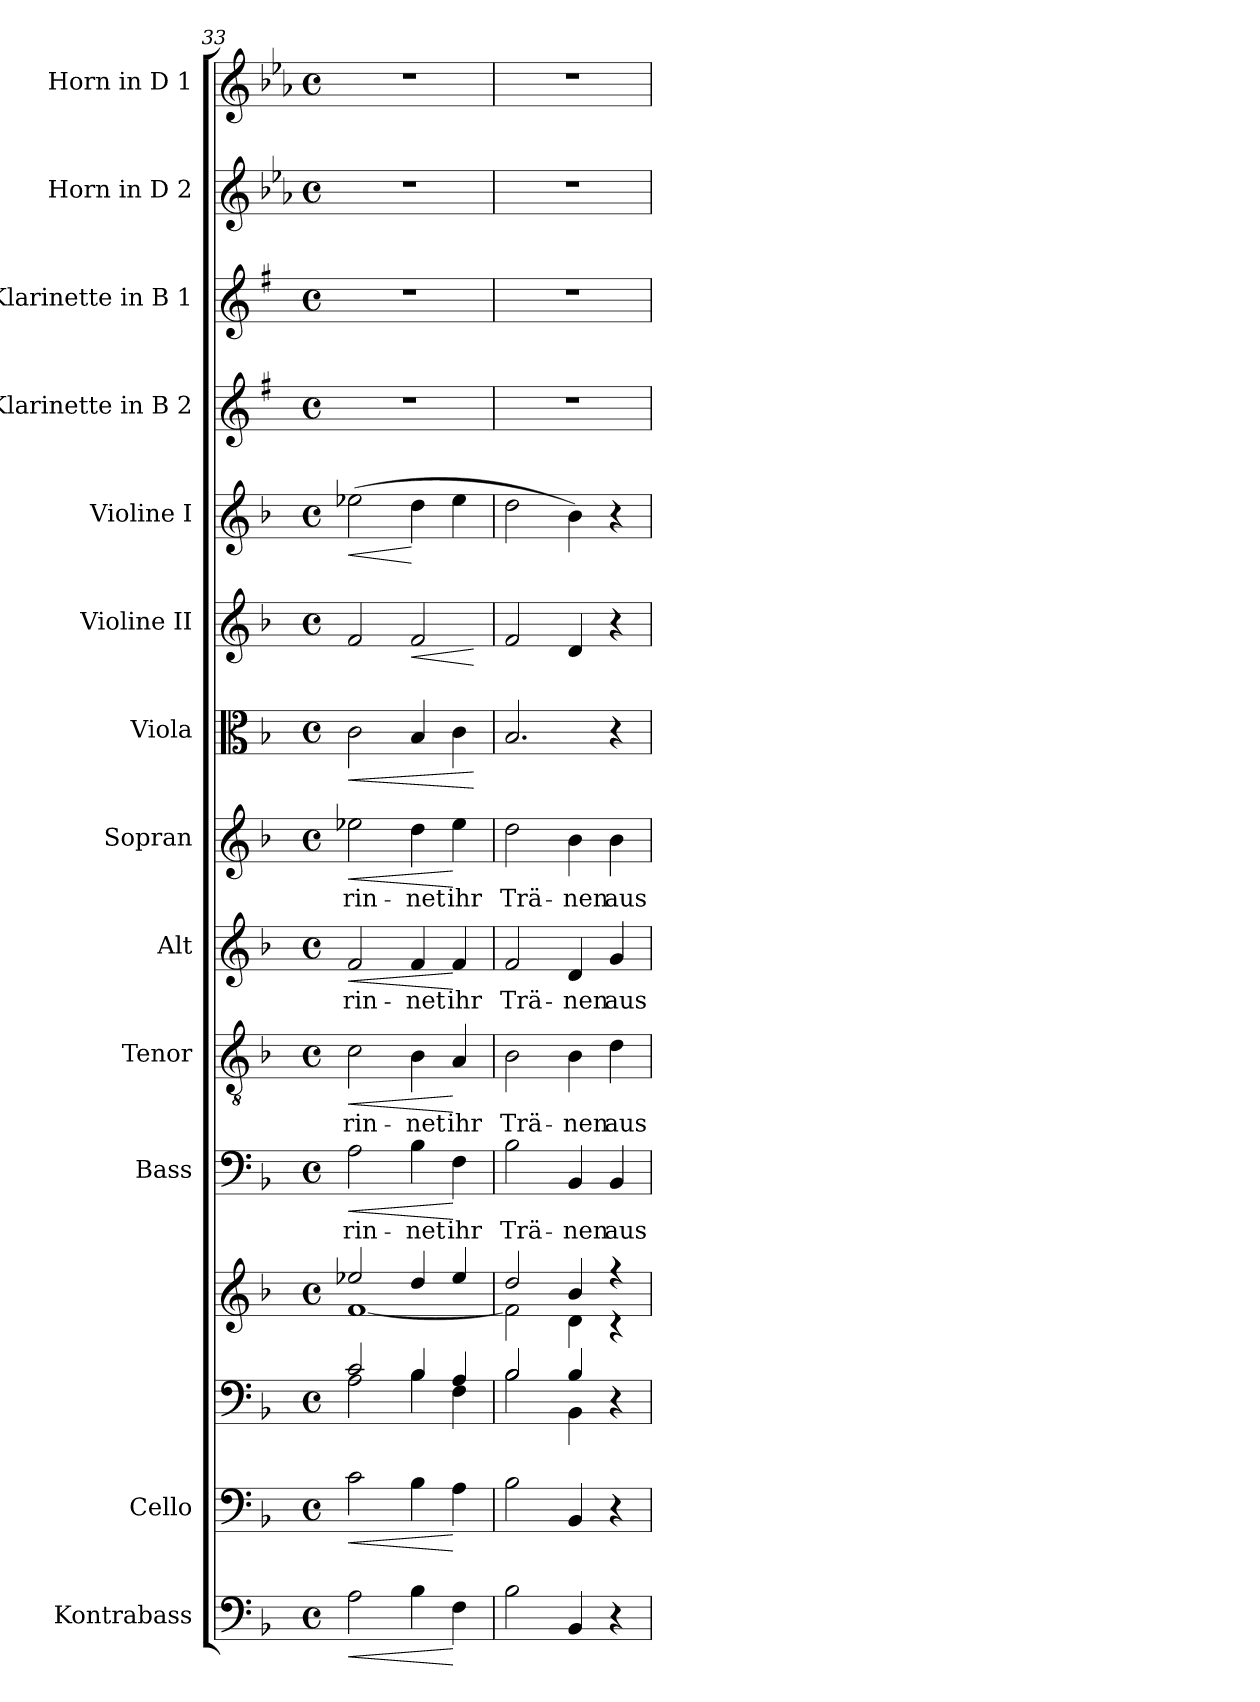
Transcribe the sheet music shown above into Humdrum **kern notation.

**kern	**dynam	**kern	**dynam	**kern	**kern	**kern	**text	**dynam	**kern	**text	**dynam	**kern	**text	**dynam	**kern	**text	**dynam	**kern	**dynam	**kern	**dynam	**kern	**dynam	**kern	**kern	**kern	**kern
*part14	*part14	*part13	*part13	*part12	*part12	*part11	*part11	*part11	*part10	*part10	*part10	*part9	*part9	*part9	*part8	*part8	*part8	*part7	*part7	*part6	*part6	*part5	*part5	*part4	*part3	*part2	*part1
*staff15	*staff15	*staff14	*staff14	*staff13	*staff12	*staff11	*staff11	*staff11	*staff10	*staff10	*staff10	*staff9	*staff9	*staff9	*staff8	*staff8	*staff8	*staff7	*staff7	*staff6	*staff6	*staff5	*staff5	*staff4	*staff3	*staff2	*staff1
*I"Kontrabass	*	*I"Cello	*	*	*	*I"Bass	*	*	*I"Tenor	*	*	*I"Alt	*	*	*I"Sopran	*	*	*I"Viola	*	*I"Violine II	*	*I"Violine I	*	*I"Klarinette in B 2	*I"Klarinette in B 1	*I"Horn in D 2	*I"Horn in D 1
*I'Kb.	*	*	*	*	*	*I'B	*	*	*I'T	*	*	*I'A	*	*	*I'S	*	*	*I'Vla.	*	*I'Vl. II	*	*I'Vl. I	*	*	*	*I'Hrn. 2	*I'Hrn. 1
*clefF4	*	*clefF4	*	*clefF4	*clefG2	*clefF4	*	*	*clefGv2	*	*	*clefG2	*	*	*clefG2	*	*	*clefC3	*	*clefG2	*	*clefG2	*	*clefG2	*clefG2	*clefG2	*clefG2
*ITrd7c12	*	*	*	*	*	*	*	*	*	*	*	*	*	*	*	*	*	*	*	*	*	*	*	*ITrd1c2	*ITrd1c2	*ITrd-1c-2	*ITrd-1c-2
*k[b-]	*	*k[b-]	*	*k[b-]	*k[b-]	*k[b-]	*	*	*k[b-]	*	*	*k[b-]	*	*	*k[b-]	*	*	*k[b-]	*	*k[b-]	*	*k[b-]	*	*k[b-]	*k[b-]	*k[b-]	*k[b-]
*F:	*	*F:	*	*F:	*F:	*F:	*	*	*F:	*	*	*F:	*	*	*F:	*	*	*F:	*	*F:	*	*F:	*	*F:	*F:	*F:	*F:
*M4/4	*	*M4/4	*	*M4/4	*M4/4	*M4/4	*	*	*M4/4	*	*	*M4/4	*	*	*M4/4	*	*	*M4/4	*	*M4/4	*	*M4/4	*	*M4/4	*M4/4	*M4/4	*M4/4
*met(c)	*	*met(c)	*	*met(c)	*met(c)	*met(c)	*	*	*met(c)	*	*	*met(c)	*	*	*met(c)	*	*	*met(c)	*	*met(c)	*	*met(c)	*	*met(c)	*met(c)	*met(c)	*met(c)
=33	=33	=33	=33	=33	=33	=33	=33	=33	=33	=33	=33	=33	=33	=33	=33	=33	=33	=33	=33	=33	=33	=33	=33	=33	=33	=33	=33
!	!LO:HP:b	!	!LO:HP:b	!	!	!	!LO:LY:b	!LO:HP:b	!	!LO:LY:b	!LO:HP:b	!	!LO:LY:b	!LO:HP:b	!	!LO:LY:b	!LO:HP:b	!	!LO:HP:b	!	!	!	!LO:HP:b	!	!	!	!
*	*	*	*	*^	*^	*	*	*	*	*	*	*	*	*	*	*	*	*	*	*	*	*	*	*	*	*	*
2AA\	<	2c\	<	2c/	2A\	2ee-X/	[<1f	2A\	rin-	<	2c\	rin-	<	2f/	rin-	<	2ee-X\	rin-	<	2c\	<	2f/	.	(>2ee-X\	<	1r	1r	1r	1r
!	!	!	!	!	!	!	!	!	!LO:LY:b	!	!	!LO:LY:b	!	!	!LO:LY:b	!	!	!LO:LY:b	!	!	!	!	!LO:HP:b	!	!	!	!	!	!
4BB-\	.	4B-\	.	4B-/	4B-\	4dd/	.	4B-\	-net	.	4B-\	-net	.	4f/	-net	.	4dd\	-net	.	4B-/	.	2f/	<	4dd\	[	.	.	.	.
!	!	!	!	!	!	!	!	!	!LO:LY:b	!	!	!LO:LY:b	!	!	!LO:LY:b	!	!	!LO:LY:b	!	!	!	!	!	!	!	!	!	!	!
4FF\	[	4A\	[	4A/	4F\	4ee-/	.	4F\	ihr	[	4A/	ihr	[	4f/	ihr	[	4ee-\	ihr	[	4c\	.	.	.	4ee-\	.	.	.	.	.
*	*	*	*	*v	*v	*	*	*	*	*	*	*	*	*	*	*	*	*	*	*	*	*	*	*	*	*	*	*	*
*	*	*	*	*	*v	*v	*	*	*	*	*	*	*	*	*	*	*	*	*	*	*	*	*	*	*	*	*	*
.	.	.	.	.	.	.	.	.	.	.	.	.	.	.	.	.	.	.	[	.	[	.	.	.	.	.	.
=34	=34	=34	=34	=34	=34	=34	=34	=34	=34	=34	=34	=34	=34	=34	=34	=34	=34	=34	=34	=34	=34	=34	=34	=34	=34	=34	=34
*	*	*	*	*^	*^	*	*	*	*	*	*	*	*	*	*	*	*	*	*	*	*	*	*	*	*	*	*
!	!	!	!	!	!	!	!	!	!LO:LY:b	!	!	!LO:LY:b	!	!	!LO:LY:b	!	!	!LO:LY:b	!	!	!	!	!	!	!	!	!	!	!
2BB-\	.	2B-\	.	2B-/	2B-\	2dd/	2f\]	2B-\	Trä-	.	2B-\	Trä-	.	2f/	Trä-	.	2dd\	Trä-	.	2.B-/	.	2f/	.	2dd\	.	1r	1r	1r	1r
!	!	!	!	!	!	!	!	!	!LO:LY:b	!	!	!LO:LY:b	!	!	!LO:LY:b	!	!	!LO:LY:b	!	!	!	!	!	!	!	!	!	!	!
4BBB-/	.	4BB-/	.	4B-/	4BB-\	4b-/	4d\	4BB-/	-nen	.	4B-\	-nen	.	4d/	-nen	.	4b-\	-nen	.	.	.	4d/	.	4b-\)	.	.	.	.	.
!	!	!	!	!	!	!	!	!	!LO:LY:b	!	!	!LO:LY:b	!	!	!LO:LY:b	!	!	!LO:LY:b	!	!	!	!	!	!	!	!	!	!	!
4r	.	4r	.	4r	4ryy	4r	4r	4BB-/	aus	.	4d\	aus	.	4g/	aus	.	4b-\	aus	.	4r	.	4r	.	4r	.	.	.	.	.
*	*	*	*	*v	*v	*	*	*	*	*	*	*	*	*	*	*	*	*	*	*	*	*	*	*	*	*	*	*	*
*	*	*	*	*	*v	*v	*	*	*	*	*	*	*	*	*	*	*	*	*	*	*	*	*	*	*	*	*	*
=	=	=	=	=	=	=	=	=	=	=	=	=	=	=	=	=	=	=	=	=	=	=	=	=	=	=	=
*-	*-	*-	*-	*-	*-	*-	*-	*-	*-	*-	*-	*-	*-	*-	*-	*-	*-	*-	*-	*-	*-	*-	*-	*-	*-	*-	*-
